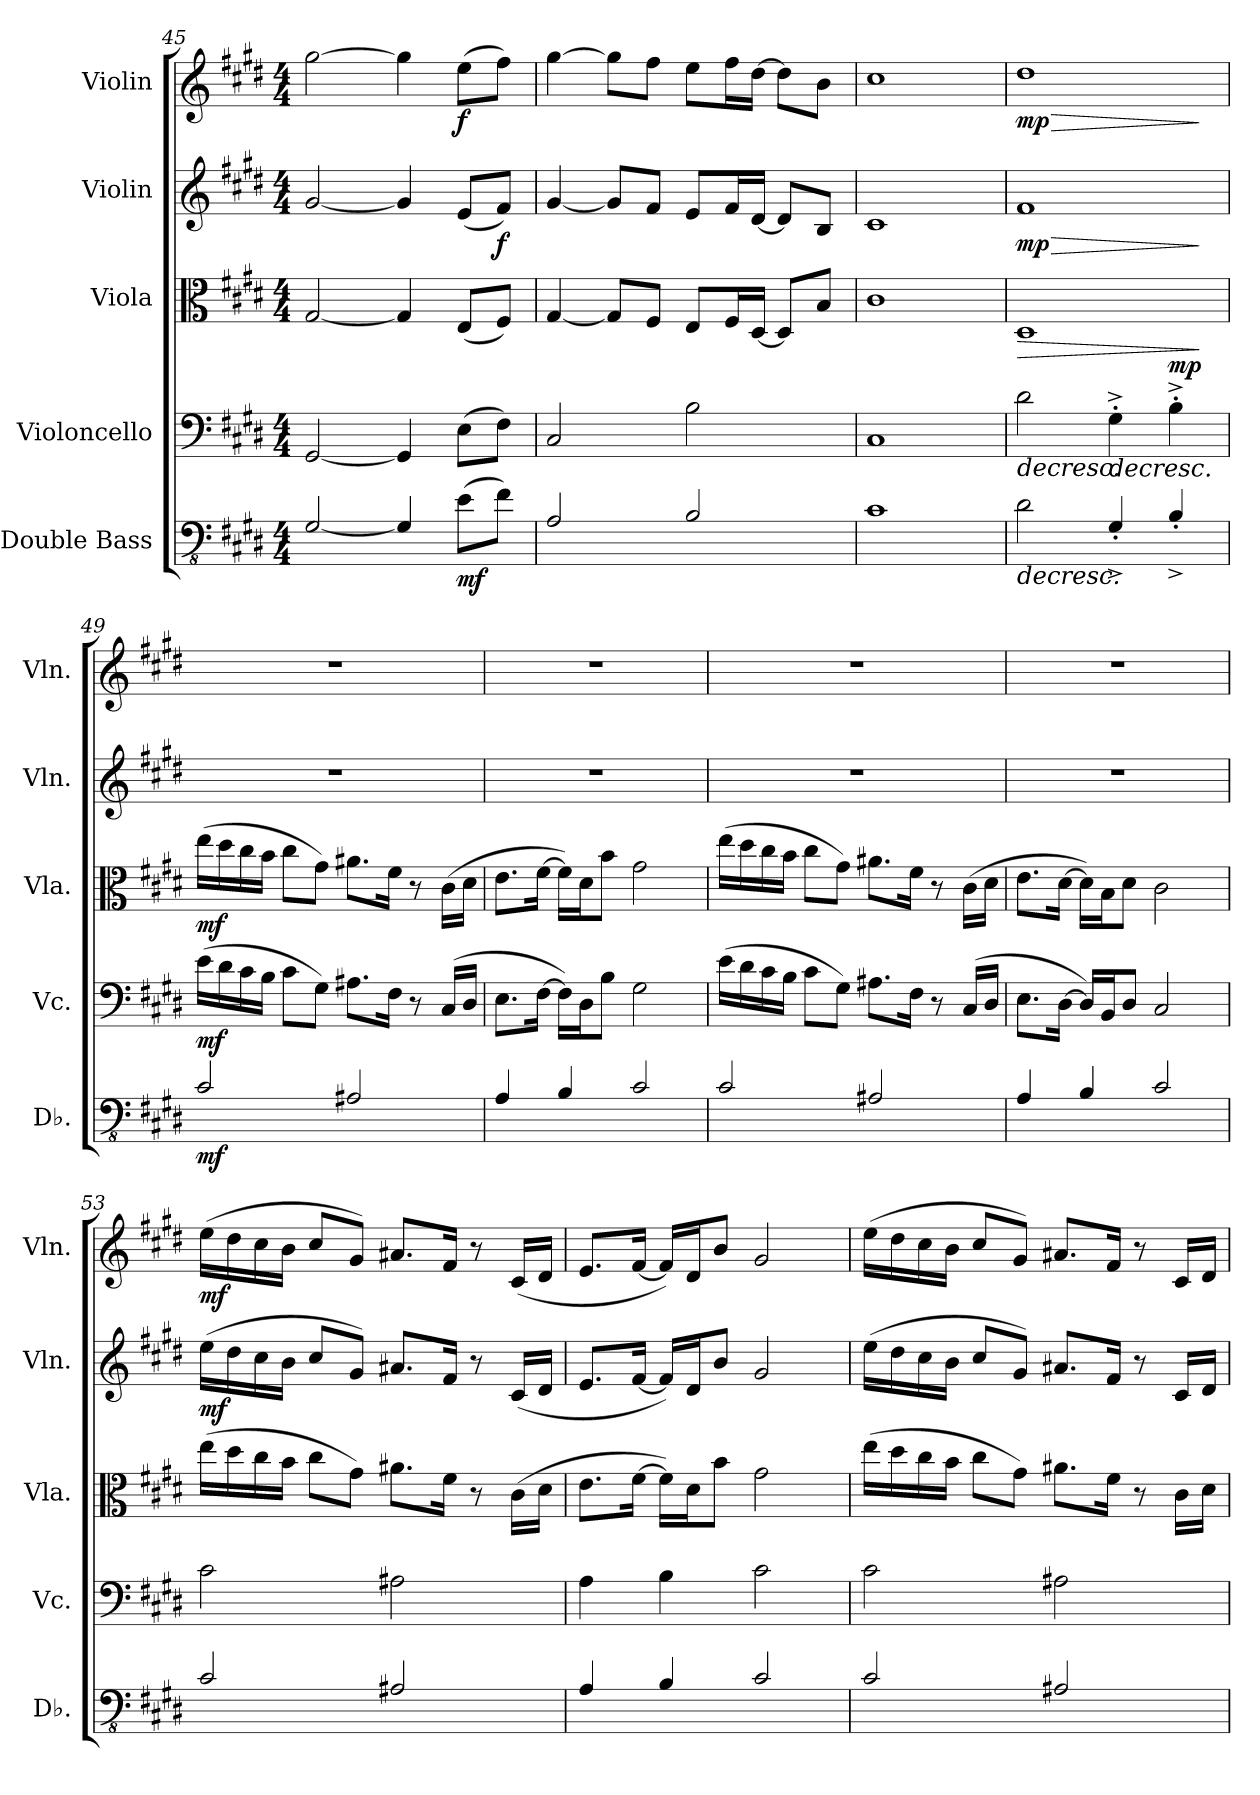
**kern	**dynam	**kern	**dynam	**kern	**dynam	**kern	**dynam	**kern	**dynam
*part5	*part5	*part4	*part4	*part3	*part3	*part2	*part2	*part1	*part1
*staff5	*staff5	*staff4	*staff4	*staff3	*staff3	*staff2	*staff2	*staff1	*staff1
*I"Double Bass	*	*I"Violoncello	*	*I"Viola	*	*I"Violin	*	*I"Violin	*
*I'Db.	*	*I'Vc.	*	*I'Vla.	*	*I'Vln.	*	*I'Vln.	*
*clefFv4	*	*clefF4	*	*clefC3	*	*clefG2	*	*clefG2	*
*ITrd7c12	*	*	*	*	*	*	*	*	*
*k[f#c#g#d#]	*	*k[f#c#g#d#]	*	*k[f#c#g#d#]	*	*k[f#c#g#d#]	*	*k[f#c#g#d#]	*
*M4/4	*	*M4/4	*	*M4/4	*	*M4/4	*	*M4/4	*
=45	=45	=45	=45	=45	=45	=45	=45	=45	=45
[2GGG#/	.	[2GG#/	.	[2G#/	.	[2g#/	.	[2gg#\	.
4GGG#/]	.	4GG#/]	.	4G#/]	.	4g#/]	.	4gg#\]	.
!	!LO:DY:b	!	!LO:DY:b	!	!	!	!	!	!
!	!	!	!LO:DY:n=1:a	!	!	!	!	!	!LO:DY:b
(8EE\L	mf	(8E\L	mf mf	(8E/L	.	(8e/L	.	(8ee\L	f
!	!	!	!	!	!	!	!LO:DY:b	!	!
8FF#\J)	.	8F#\J)	.	8F#/J)	.	8f#/J)	f	8ff#\J)	.
=46	=46	=46	=46	=46	=46	=46	=46	=46	=46
2AAA/	.	2C#/	.	[4G#/	.	[4g#/	.	[4gg#\	.
.	.	.	.	8G#/L]	.	8g#/L]	.	8gg#\L]	.
.	.	.	.	8F#/J	.	8f#/J	.	8ff#\J	.
2BBB/	.	2B\	.	8E/L	.	8e/L	.	8ee\L	.
.	.	.	.	16F#/L	.	16f#/L	.	16ff#\L	.
.	.	.	.	[16D#/JJ	.	[16d#/JJ	.	[16dd#\JJ	.
.	.	.	.	8D#/L]	.	8d#/L]	.	8dd#\L]	.
.	.	.	.	8B/J	.	8B/J	.	8b\J	.
=47	=47	=47	=47	=47	=47	=47	=47	=47	=47
1CC#	.	1C#	.	1c#	.	1c#	.	1cc#	.
!!LO:LB:g=z
=48	=48	=48	=48	=48	=48	=48	=48	=48	=48
!	!LO:HP:b	!	!LO:HP:b	!	!LO:HP:b	!	!LO:HP:b	!	!LO:HP:b
!	!	!	!	!	!	!	!LO:DY:n=1:b	!	!LO:DY:n=1:b
2DD#\	>	2d#\	>	1D#	>	1f#	> mp	1dd#	> mp
!	!	!	!LO:HP:b	!	!	!	!	!	!
4GGG#'^/	.	4G#'^\	>	.	.	.	.	.	.
!	!LO:DY:b	!	!	!	!	!	!	!	!
!	!LO:DY:n=1:a	!	!LO:DY:a	!	!	!	!	!	!
4BBB'^/	mp mp	4B'^\	mp	.	.	.	.	.	.
.	]	.	] ]	.	]	.	]	.	]
=49	=49	=49	=49	=49	=49	=49	=49	=49	=49
!	!LO:DY:b	!	!LO:DY:b	!	!LO:DY:b	!	!	!	!
2CC#/	mf	(16e\LL	mf	(16ee\LL	mf	1r	.	1r	.
.	.	16d#\	.	16dd#\	.	.	.	.	.
.	.	16c#\	.	16cc#\	.	.	.	.	.
.	.	16B\JJ	.	16b\JJ	.	.	.	.	.
.	.	8c#\L	.	8cc#\L	.	.	.	.	.
.	.	8G#\J)	.	8g#\J)	.	.	.	.	.
2AAA#X/	.	8.A#X\L	.	8.a#X\L	.	.	.	.	.
.	.	16F#\Jk	.	16f#\Jk	.	.	.	.	.
.	.	8r	.	8r	.	.	.	.	.
.	.	(16C#/LL	.	(16c#\LL	.	.	.	.	.
.	.	16D#/JJ	.	16d#\JJ	.	.	.	.	.
=50	=50	=50	=50	=50	=50	=50	=50	=50	=50
4AAA/	.	8.E\L	.	8.e\L	.	1r	.	1r	.
.	.	[16F#\Jk	.	[16f#\Jk	.	.	.	.	.
4BBB/	.	16F#\LL])	.	16f#\LL])	.	.	.	.	.
.	.	16D#\J	.	16d#\J	.	.	.	.	.
.	.	8B\J	.	8b\J	.	.	.	.	.
2CC#/	.	2G#\	.	2g#\	.	.	.	.	.
=51	=51	=51	=51	=51	=51	=51	=51	=51	=51
2CC#/	.	(16e\LL	.	(16ee\LL	.	1r	.	1r	.
.	.	16d#\	.	16dd#\	.	.	.	.	.
.	.	16c#\	.	16cc#\	.	.	.	.	.
.	.	16B\JJ	.	16b\JJ	.	.	.	.	.
.	.	8c#\L	.	8cc#\L	.	.	.	.	.
.	.	8G#\J)	.	8g#\J)	.	.	.	.	.
2AAA#X/	.	8.A#X\L	.	8.a#X\L	.	.	.	.	.
.	.	16F#\Jk	.	16f#\Jk	.	.	.	.	.
.	.	8r	.	8r	.	.	.	.	.
.	.	(16C#/LL	.	(16c#\LL	.	.	.	.	.
.	.	16D#/JJ	.	16d#\JJ	.	.	.	.	.
!!LO:PB:g=z
=52	=52	=52	=52	=52	=52	=52	=52	=52	=52
4AAA/	.	8.E\L	.	8.e\L	.	1r	.	1r	.
.	.	[16D#\Jk	.	[16d#\Jk	.	.	.	.	.
4BBB/	.	16D#/LL])	.	16d#\LL])	.	.	.	.	.
.	.	16BB/J	.	16B\J	.	.	.	.	.
.	.	8D#/J	.	8d#\J	.	.	.	.	.
2CC#/	.	2C#/	.	2c#\	.	.	.	.	.
=53	=53	=53	=53	=53	=53	=53	=53	=53	=53
!	!	!	!	!	!	!	!LO:DY:b	!	!LO:DY:b
2CC#/	.	2c#\	.	(16ee\LL	.	(16ee\LL	mf	(16ee\LL	mf
.	.	.	.	16dd#\	.	16dd#\	.	16dd#\	.
.	.	.	.	16cc#\	.	16cc#\	.	16cc#\	.
.	.	.	.	16b\JJ	.	16b\JJ	.	16b\JJ	.
.	.	.	.	8cc#\L	.	8cc#/L	.	8cc#/L	.
.	.	.	.	8g#\J)	.	8g#/J)	.	8g#/J)	.
2AAA#X/	.	2A#X\	.	8.a#X\L	.	8.a#X/L	.	8.a#X/L	.
.	.	.	.	16f#\Jk	.	16f#/Jk	.	16f#/Jk	.
.	.	.	.	8r	.	8r	.	8r	.
.	.	.	.	(16c#\LL	.	(16c#/LL	.	(16c#/LL	.
.	.	.	.	16d#\JJ	.	16d#/JJ	.	16d#/JJ	.
=54	=54	=54	=54	=54	=54	=54	=54	=54	=54
4AAA/	.	4A\	.	8.e\L	.	8.e/L	.	8.e/L	.
.	.	.	.	[16f#\Jk	.	[16f#/Jk	.	[16f#/Jk	.
4BBB/	.	4B\	.	16f#\LL])	.	16f#/LL])	.	16f#/LL])	.
.	.	.	.	16d#\J	.	16d#/J	.	16d#/J	.
.	.	.	.	8b\J	.	8b/J	.	8b/J	.
2CC#/	.	2c#\	.	2g#\	.	2g#/	.	2g#/	.
=55	=55	=55	=55	=55	=55	=55	=55	=55	=55
2CC#/	.	2c#\	.	(16ee\LL	.	(16ee\LL	.	(16ee\LL	.
.	.	.	.	16dd#\	.	16dd#\	.	16dd#\	.
.	.	.	.	16cc#\	.	16cc#\	.	16cc#\	.
.	.	.	.	16b\JJ	.	16b\JJ	.	16b\JJ	.
.	.	.	.	8cc#\L	.	8cc#/L	.	8cc#/L	.
.	.	.	.	8g#\J)	.	8g#/J)	.	8g#/J)	.
2AAA#X/	.	2A#X\	.	8.a#X\L	.	8.a#X/L	.	8.a#X/L	.
.	.	.	.	16f#\Jk	.	16f#/Jk	.	16f#/Jk	.
.	.	.	.	8r	.	8r	.	8r	.
.	.	.	.	16c#\LL	.	16c#/LL	.	16c#/LL	.
.	.	.	.	16d#\JJ	.	16d#/JJ	.	16d#/JJ	.
=	=	=	=	=	=	=	=	=	=
*-	*-	*-	*-	*-	*-	*-	*-	*-	*-
